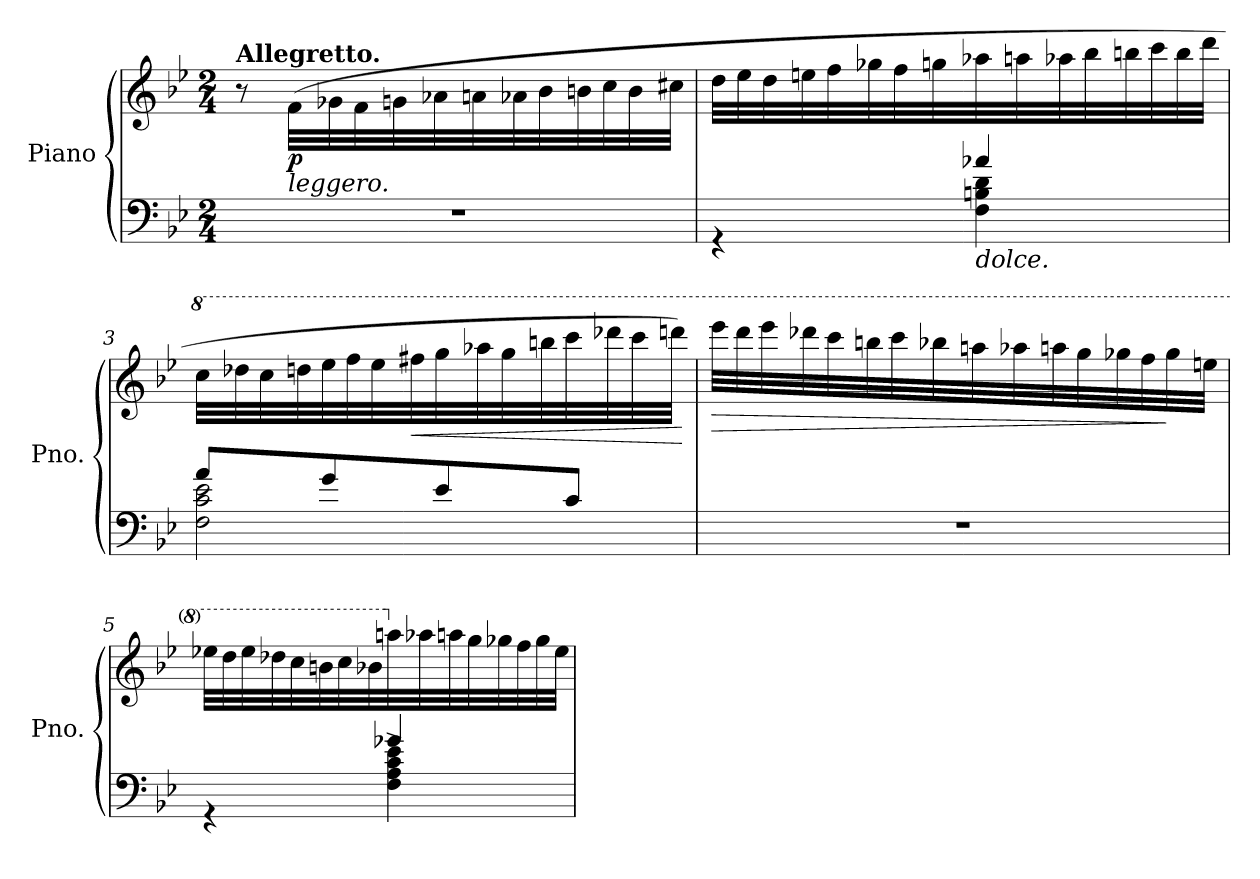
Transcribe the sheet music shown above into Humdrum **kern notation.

**kern	**kern	**dynam
*part1	*part1	*part1
*staff2	*staff1	*staff1/2
*I"Piano	*	*
*I'Pno.	*	*
*clefF4	*clefG2	*
*k[b-e-]	*k[b-e-]	*
*M2/4	*M2/4	*
=1	=1	=1
!	!LO:TX:a:B:t=Allegretto.	!
2r	8r	.
!	!LO:TX:b:i:t=leggero.	!
!	!	!LO:DY:b
.	(>32f\LLL	p
.	32g-X\	.
.	32f\	.
.	32gn\	.
.	32a-X\	.
.	32an\	.
.	32a-X\	.
.	32b-\	.
.	32bn\	.
.	32cc\	.
.	32b\	.
.	32cc#X\JJJ	.
=2	=2	=2
*^	*	*
4rGG	4ryy	32dd\LLL	.
.	.	32ee-\	.
.	.	32dd\	.
.	.	32een\	.
.	.	32ff\	.
.	.	32gg-X\	.
.	.	32ff\	.
.	.	32ggn\	.
!LO:TX:b:i:t=dolce.	!	!	!
4F\ 4Bn\ 4d\	4a-X/	32aa-X\	.
.	.	32aan\	.
.	.	32aa-X\	.
.	.	32bb-\	.
.	.	32bbn\	.
.	.	32ccc\	.
.	.	32bb\	.
.	.	32ddd\JJJ	.
!!LO:LB:g=z
=3	=3	=3	=3
*	*	*8va	*
2F\ 2c\ 2e-\	8a/L	32ccc\LLL	.
.	.	32ddd-X\	.
.	.	32ccc\	.
.	.	32dddn\	.
.	8g/	32eee-\	.
.	.	32fff\	.
.	.	32eee-\	.
!	!	!	!LO:HP:b
.	.	32fff#X\	<
.	8e-/	32ggg\	.
.	.	32aaa-X\	.
.	.	32ggg\	.
.	.	32bbbn\	.
.	8c/J	32cccc\	.
.	.	32dddd-X\	.
.	.	32cccc\	.
.	.	32ddddn\JJJ)	.
*v	*v	*	*
.	.	[
=4	=4	=4
!	!	!LO:HP:b
2r	32eeee-\LLL	>
.	32dddd\	.
.	32eeee-\	.
.	32dddd-X\	.
.	32cccc\	.
.	32bbbn\	.
.	32cccc\	.
.	32bbb-X\	.
.	32aaan\	.
.	32aaa-X\	.
.	32aaan\	.
.	32ggg\	.
.	32ggg-X\	.
.	32fff\	.
.	32ggg-\	]
.	32eeen\JJJ	.
!!LO:LB:g=z
=5	=5	=5
*^	*	*
4rGG	4ryy	32eee-X\LLL	.
.	.	32ddd\	.
.	.	32eee-\	.
.	.	32ddd-X\	.
.	.	32ccc\	.
.	.	32bbn\	.
.	.	32ccc\	.
.	.	32bb-X\	.
*	*	*X8va	*
4F\^ 4A\^ 4c\^ 4e-\^	4g-X/	32aan\	.
.	.	32aa-X\	.
.	.	32aan\	.
.	.	32gg\	.
.	.	32gg-X\	.
.	.	32ff\	.
.	.	32gg-\	.
.	.	32ee-\JJJ	.
*v	*v	*	*
=	=	=
*-	*-	*-
